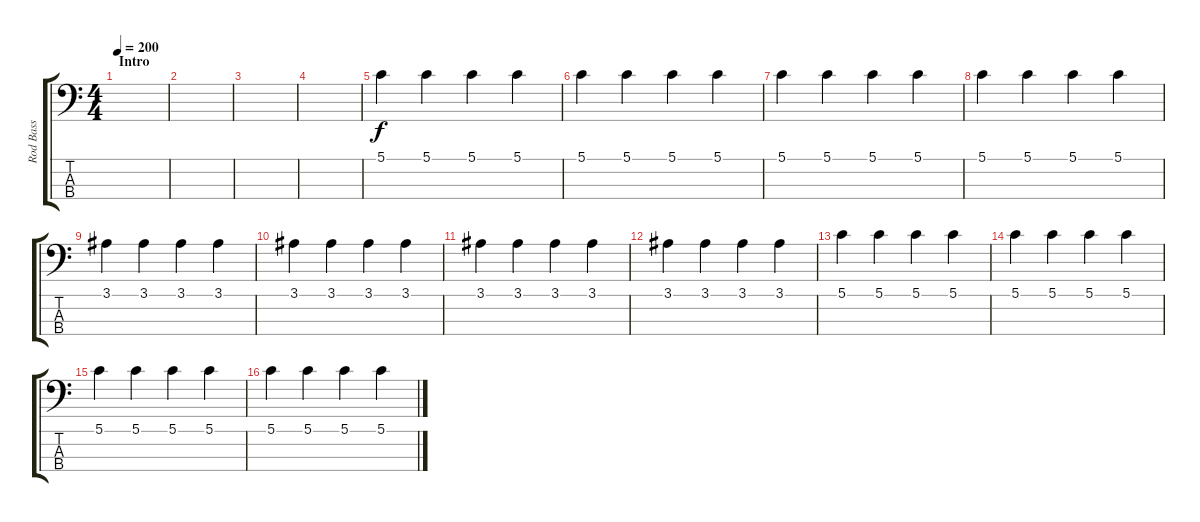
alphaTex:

\track ("Rod Bass" "Rod Bass") {instrument slapbass2}
\staff {score tabs}
\tuning (G2 D2 A1 E1) {hide}
\ts (4 4)
\section ("" "Intro")
\tempo 200
\clef f4
\ks c
|
|
|
|
5.1.4 5.1.4 5.1.4 5.1.4 |
5.1.4 5.1.4 5.1.4 5.1.4 |
5.1.4 5.1.4 5.1.4 5.1.4 |
5.1.4 5.1.4 5.1.4 5.1.4 |
3.1.4 3.1.4 3.1.4 3.1.4 |
3.1.4 3.1.4 3.1.4 3.1.4 |
3.1.4 3.1.4 3.1.4 3.1.4 |
3.1.4 3.1.4 3.1.4 3.1.4 |
5.1.4 5.1.4 5.1.4 5.1.4 |
5.1.4 5.1.4 5.1.4 5.1.4 |
5.1.4 5.1.4 5.1.4 5.1.4 |
5.1.4 5.1.4 5.1.4 5.1.4
